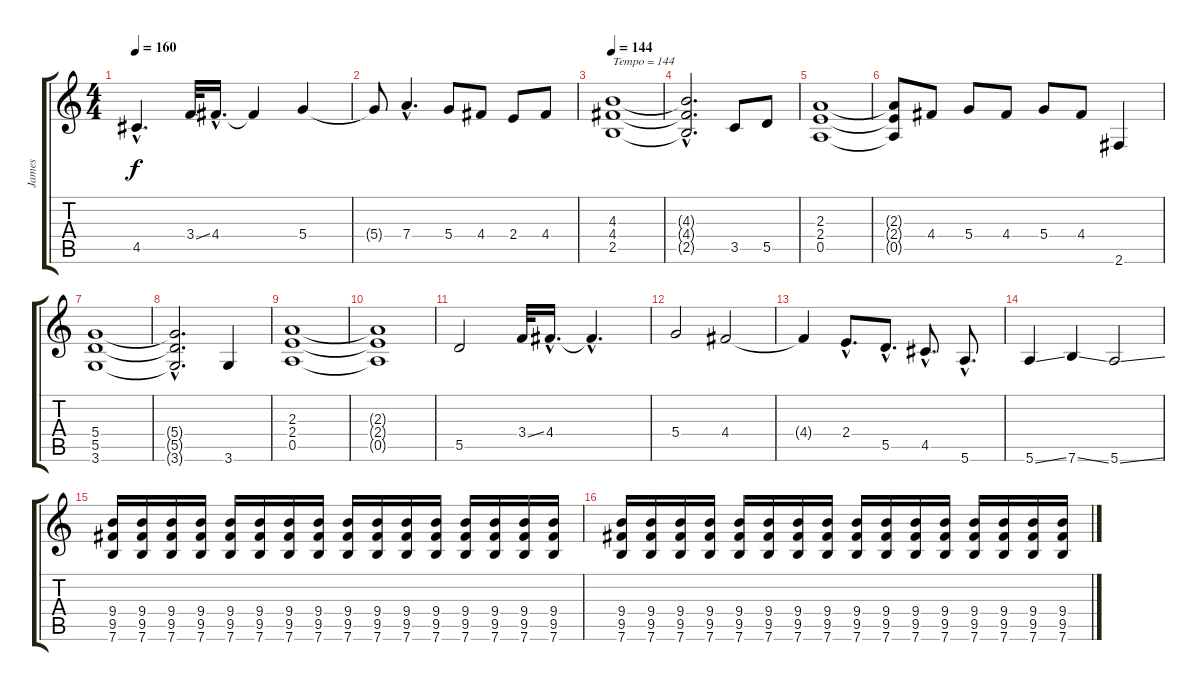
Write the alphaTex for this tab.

\track ("James" "James") {instrument acousticguitarnylon}
\staff {score tabs}
\tuning (E4 B3 G3 D3 A2 E2) {hide}
\ts (4 4)
\tempo 160
\clef g2
\ks c
4.5{hac}.4{d dy f} 3.4{ss}.32 4.4{hac}.16{d} 4.4{t}.4 5.4.4 |
5.4{t}.8 7.4{hac}.4{d} 5.4.8 4.4.8 2.4.8 4.4.8 |
\tempo 144
(4.3 4.4 2.5).1{txt "Tempo = 144" volume 16} |
(4.3{hac t} 4.4{hac t} 2.5{hac t}).2{d} 3.5.8 5.5.8 |
(2.3 2.4 0.5).1 |
(2.3{t} 2.4{t} 0.5{t}).8 4.4.8 5.4.8 4.4.8 5.4.8 4.4.8 2.6.4 |
(5.4 5.5 3.6).1 |
(5.4{hac t} 5.5{hac t} 3.6{hac t}).2{d} 3.6.4 |
(2.3 2.4 0.5).1 |
(2.3{t} 2.4{t} 0.5{t}).1 |
5.5.2 3.4{ss}.32 4.4{hac}.16{d} 4.4{hac t}.4{d} |
5.4.2 4.4.2 |
4.4{t}.4 2.4{hac}.8{d} 5.5{hac}.8{d} 4.5{hac}.8{d} 5.6{hac}.8{d} |
5.6{ss}.4 7.6{ss}.4 5.6{ss}.2 |
(9.4 9.5 7.6).16 (9.4 9.5 7.6).16 (9.4 9.5 7.6).16 (9.4 9.5 7.6).16 (9.4 9.5 7.6).16 (9.4 9.5 7.6).16 (9.4 9.5 7.6).16 (9.4 9.5 7.6).16 (9.4 9.5 7.6).16 (9.4 9.5 7.6).16 (9.4 9.5 7.6).16 (9.4 9.5 7.6).16 (9.4 9.5 7.6).16 (9.4 9.5 7.6).16 (9.4 9.5 7.6).16 (9.4 9.5 7.6).16 |
(9.4 9.5 7.6).16 (9.4 9.5 7.6).16 (9.4 9.5 7.6).16 (9.4 9.5 7.6).16 (9.4 9.5 7.6).16 (9.4 9.5 7.6).16 (9.4 9.5 7.6).16 (9.4 9.5 7.6).16 (9.4 9.5 7.6).16 (9.4 9.5 7.6).16 (9.4 9.5 7.6).16 (9.4 9.5 7.6).16 (9.4 9.5 7.6).16 (9.4 9.5 7.6).16 (9.4 9.5 7.6).16 (9.4 9.5 7.6).16
